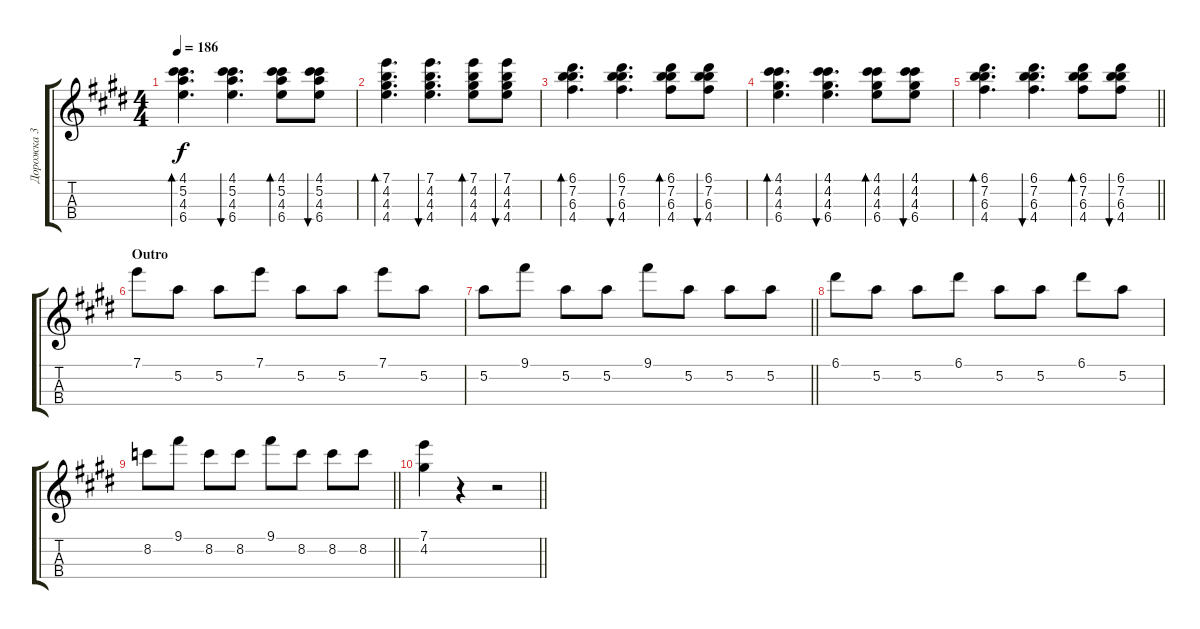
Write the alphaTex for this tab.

\track ("Дорожка 3" "Дорожка 3") {instrument acousticguitarnylon}
\staff {score tabs}
\tuning (A4 E4 C4 G4) {hide}
\ts (4 4)
\tempo 186
\clef g2
\ks c#minor
(4.1 5.2 4.3 6.4).4{d bd 60 dy f} (4.1 5.2 4.3 6.4).4{d bu 60} (4.1 5.2 4.3 6.4).8{bd 60} (4.1 5.2 4.3 6.4).8{bu 60} |
(7.1 4.2 4.3 4.4).4{d bd 60} (7.1 4.2 4.3 4.4).4{d bu 60} (7.1 4.2 4.3 4.4).8{bd 60} (7.1 4.2 4.3 4.4).8{bu 60} |
(6.1 7.2 6.3 4.4).4{d bd 60} (6.1 7.2 6.3 4.4).4{d bu 60} (6.1 7.2 6.3 4.4).8{bd 60} (6.1 7.2 6.3 4.4).8{bu 60} |
(4.1 4.2 4.3 6.4).4{d bd 60} (4.1 4.2 4.3 6.4).4{d bu 60} (4.1 4.2 4.3 6.4).8{bd 60} (4.1 4.2 4.3 6.4).8{bu 60} |
\barLineRight lightlight
(6.1 7.2 6.3 4.4).4{d bd 60} (6.1 7.2 6.3 4.4).4{d bu 60} (6.1 7.2 6.3 4.4).8{bd 60} (6.1 7.2 6.3 4.4).8{bu 60} |
\section ("" "Outro")
7.1.8 5.2.8 5.2.8 7.1.8 5.2.8 5.2.8 7.1.8 5.2.8 |
\barLineRight lightlight
5.2.8 9.1.8 5.2.8 5.2.8 9.1.8 5.2.8 5.2.8 5.2.8 |
6.1.8 5.2.8 5.2.8 6.1.8 5.2.8 5.2.8 6.1.8 5.2.8 |
\barLineRight lightlight
8.2.8 9.1.8 8.2.8 8.2.8 9.1.8 8.2.8 8.2.8 8.2.8 |
\barLineRight lightlight
(7.1 4.2).4 r.4 r.2
